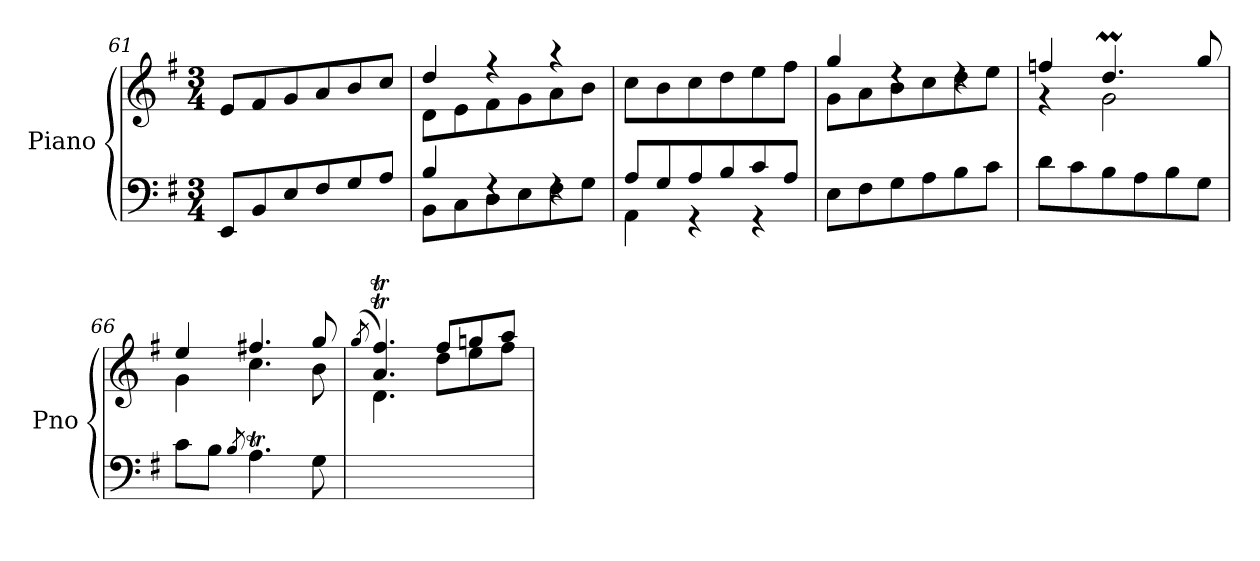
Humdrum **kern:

**kern	**kern
*part1	*part1
*staff2	*staff1
*I"Piano	*
*I'Pno	*
*clefF4	*clefG2
*k[f#]	*k[f#]
*M3/4	*M3/4
=61	=61
8EE/L	8e/L
8BB/	8f#/
8E/	8g/
8F#/	8a/
8G/	8b/
8A/J	8cc/J
=62	=62
*^	*^
4B/	8BB\L	4dd/	8d\L
.	8C\	.	8e\
4rF	8D\	4r	8f#\
.	8E\	.	8g\
4rF	8F#\	4r	8a\
.	8G\J	.	8b\J
*	*	*v	*v
=63	=63	=63
8A/L	4AA\	8cc\L
8G/	.	8b\
8A/	4r	8cc\
8B/	.	8dd\
8c/	4r	8ee\
8A/J	.	8ff#\J
*v	*v	*
=64	=64
*	*^
8E\L	4gg/	8g\L
8F#\	.	8a\
8G\	4rdd	8b\
8A\	.	8cc\
8B\	4rdd	8dd\
8c\J	.	8ee\J
=65	=65	=65
8d\L	4ffn/	4r
8c\	.	.
8B\	4.ddM/	2g\
8A\	.	.
8B\	.	.
8G\J	8gg/	.
!!LO:LB:g=z	!!
=66	=66	=66
8c\L	4ee/	4g\
8B\J	.	.
8qB/	.	.
4.AT\	4.ff#X/	4.cc\
8G\	8gg/	8b\
=67	=67	=67
.	(<8qgg/	.
2.ryy	4.a/T 4.ff#/T)	4.d\
.	8ff#/L	8dd\L
.	8gg/	8ee\
.	8aa/J	8ff#\J
*	*v	*v
=	=
*-	*-
